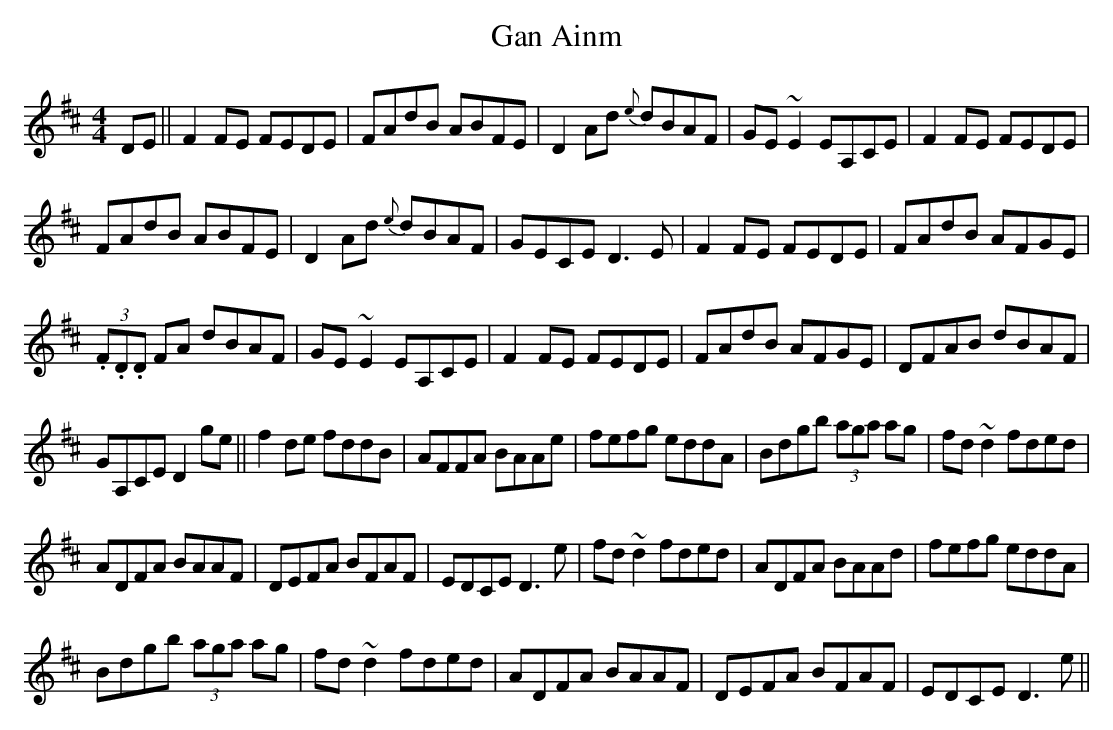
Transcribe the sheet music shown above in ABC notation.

X:1
T:Gan Ainm
M:4/4
L:1/8
K:D
DE ||F2FE FEDE | FAdB ABFE | D2Ad {e}dBAF | GE~E2 EA,CE | F2FE FEDE |
FAdB ABFE | D2Ad {e}dBAF | GECE D3E | F2FE FEDE | FAdB AFGE |
(3.F.D.D FA dBAF | GE~E2 EA,CE | F2FE FEDE | FAdB AFGE | DFAB dBAF |
GA,CE D2ge || f2de fddB | AFFA BAAe | fefg eddA | Bdgb (3aga ag | fd~d2 fded |
ADFA BAAF | DEFA BFAF | EDCE D3e | fd~d2 fded | ADFA BAAd | fefg eddA |
Bdgb (3aga ag | fd~d2 fded | ADFA BAAF | DEFA BFAF | EDCE D3e ||
